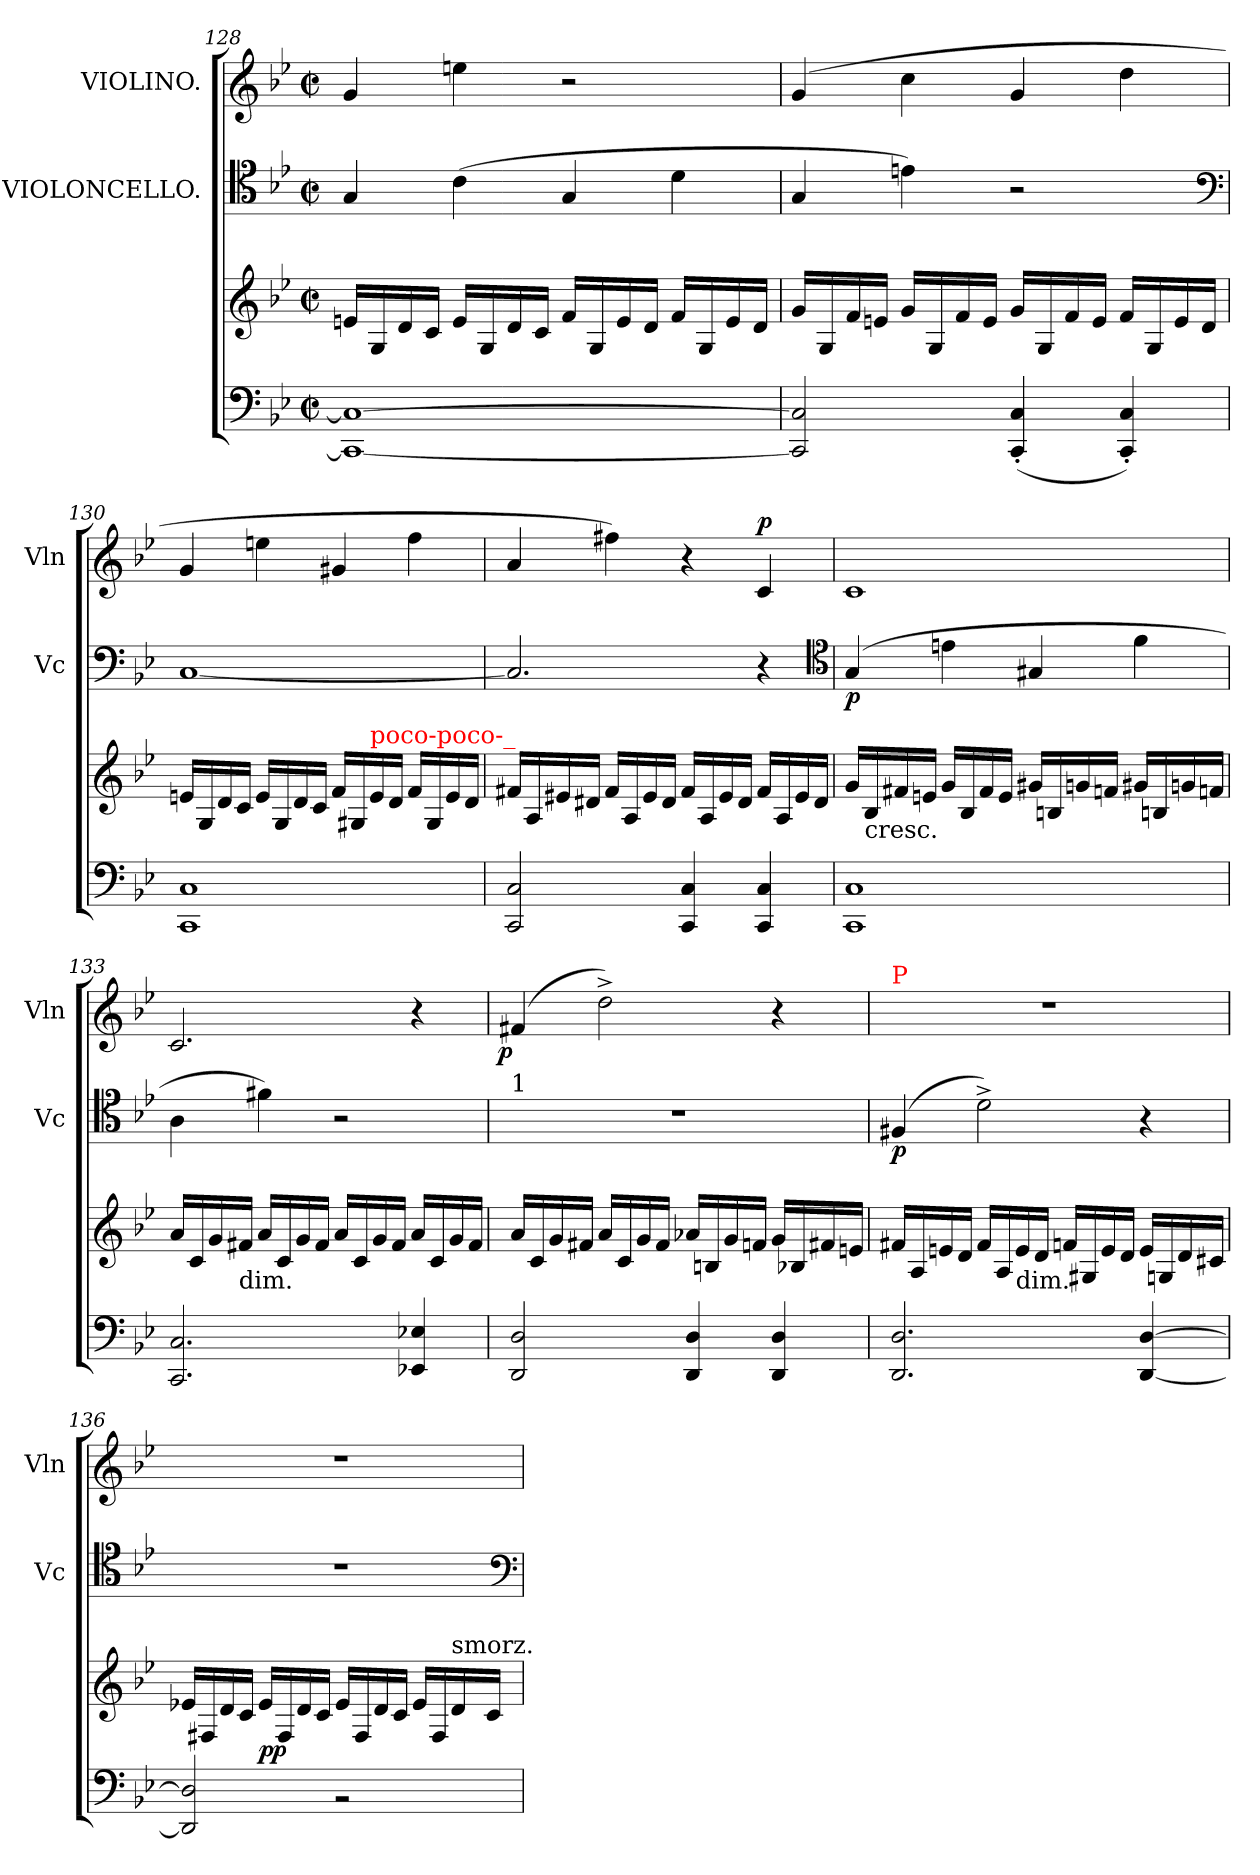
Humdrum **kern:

**kern	**kern	**dynam	**kern	**dynam	**kern	**dynam
*part3	*part3	*part3	*part2	*part2	*part1	*part1
*staff4	*staff3	*staff3/4	*staff2	*staff2	*staff1	*staff1
*	*	*	*I"VIOLONCELLO.	*	*I"VIOLINO.	*
*	*	*	*I'Vc	*	*I'Vln	*
*clefF4	*clefG2	*	*clefC4	*	*clefG2	*
*k[b-e-]	*k[b-e-]	*	*k[b-e-]	*	*k[b-e-]	*
*g:	*g:	*	*g:	*	*g:	*
*M2/2	*M2/2	*	*M2/2	*	*M2/2	*
*met(c|)	*met(c|)	*	*met(c|)	*	*met(c|)	*
=128	=128	=128	=128	=128	=128	=128
1C_ 1CC_	16enLL	.	4G	.	4g	.
.	16G	.	.	.	.	.
.	16d	.	.	.	.	.
.	16cJJ	.	.	.	.	.
.	16eLL	.	(>4c	.	4een	.
.	16G	.	.	.	.	.
.	16d	.	.	.	.	.
.	16cJJ	.	.	.	.	.
.	16fLL	.	4G	.	2r	.
.	16G	.	.	.	.	.
.	16e	.	.	.	.	.
.	16dJJ	.	.	.	.	.
.	16fLL	.	4d	.	.	.
.	16G	.	.	.	.	.
.	16e	.	.	.	.	.
.	16dJJ	.	.	.	.	.
=129	=129	=129	=129	=129	=129	=129
2C] 2CC]	16gLL	.	4G	.	(>4g	.
.	16G	.	.	.	.	.
.	16f	.	.	.	.	.
.	16enJJ	.	.	.	.	.
.	16gLL	.	4en)	.	4cc	.
.	16G	.	.	.	.	.
.	16f	.	.	.	.	.
.	16eJJ	.	.	.	.	.
(<4C' 4CC'	16gLL	.	2r	.	4g	.
.	16G	.	.	.	.	.
.	16f	.	.	.	.	.
.	16eJJ	.	.	.	.	.
4C' 4CC')	16fLL	.	.	.	4dd	.
.	16G	.	.	.	.	.
.	16e	.	.	.	.	.
.	16dJJ	.	.	.	.	.
*	*	*	*clefF4	*	*	*
=130	=130	=130	=130	=130	=130	=130
1C 1CC	16enLL	.	[1C	.	4g	.
.	16G	.	.	.	.	.
.	16d	.	.	.	.	.
.	16cJJ	.	.	.	.	.
.	16eLL	.	.	.	4een	.
.	16G	.	.	.	.	.
.	16d	.	.	.	.	.
.	16cJJ	.	.	.	.	.
.	16fLL	.	.	.	4g#X	.
.	16G#X	.	.	.	.	.
!	!LO:TX:a:color=red:t=poco-poco-_	!	!	!	!	!
.	16e	.	.	.	.	.
.	16dJJ	.	.	.	.	.
.	16fLL	.	.	.	4ff	.
.	16G#	.	.	.	.	.
.	16e	.	.	.	.	.
.	16dJJ	.	.	.	.	.
=131	=131	=131	=131	=131	=131	=131
2C 2CC	16f#XLL	.	2.C]	.	4a	.
.	16A	.	.	.	.	.
.	16e#X	.	.	.	.	.
.	16d#XJJ	.	.	.	.	.
.	16f#LL	.	.	.	4ff#X)	.
.	16A	.	.	.	.	.
.	16e#	.	.	.	.	.
.	16d#JJ	.	.	.	.	.
4C 4CC	16f#LL	.	.	.	4r	.
.	16A	.	.	.	.	.
.	16e#	.	.	.	.	.
.	16d#JJ	.	.	.	.	.
!	!	!	!	!	!	!LO:DY:a
4C 4CC	16f#LL	.	4r	.	4c	p
.	16A	.	.	.	.	.
.	16e#	.	.	.	.	.
.	16d#JJ	.	.	.	.	.
*	*	*	*clefC4	*	*	*
=132	=132	=132	=132	=132	=132	=132
1C 1CC	16gLL	.	(>4G	p	1c	.
!	!LO:TX:c:t=cresc.	!	!	!	!	!
.	16B-	.	.	.	.	.
.	16f#X	.	.	.	.	.
.	16enJJ	.	.	.	.	.
.	16gLL	.	4en	.	.	.
.	16B-	.	.	.	.	.
.	16f#	.	.	.	.	.
.	16eJJ	.	.	.	.	.
.	16g#XLL	.	4G#X	.	.	.
.	16Bn	.	.	.	.	.
.	16gn	.	.	.	.	.
.	16fnJJ	.	.	.	.	.
.	16g#XLL	.	4f	.	.	.
.	16Bn	.	.	.	.	.
.	16gn	.	.	.	.	.
.	16fnJJ	.	.	.	.	.
=133	=133	=133	=133	=133	=133	=133
2.C 2.CC	16aLL	.	4A	.	2.c	.
.	16c	.	.	.	.	.
.	16g	.	.	.	.	.
!	!LO:TX:c:t=dim.	!	!	!	!	!
.	16f#XJJ	.	.	.	.	.
.	16aLL	.	4f#X)	.	.	.
.	16c	.	.	.	.	.
.	16g	.	.	.	.	.
.	16f#JJ	.	.	.	.	.
.	16aLL	.	2r	.	.	.
.	16c	.	.	.	.	.
.	16g	.	.	.	.	.
.	16f#JJ	.	.	.	.	.
4E-X 4EE-X	16aLL	.	.	.	4r	.
.	16c	.	.	.	.	.
.	16g	.	.	.	.	.
.	16f#JJ	.	.	.	.	.
=134	=134	=134	=134	=134	=134	=134
!	!	!	!LO:TX:a:t=1	!	!	!
!	!	!	!	!	!	!LO:DY:rj
2D 2DD	16aLL	.	1rc	.	(>4f#X	p
.	16c	.	.	.	.	.
.	16g	.	.	.	.	.
.	16f#XJJ	.	.	.	.	.
.	16aLL	.	.	.	2dd^<)	.
.	16c	.	.	.	.	.
.	16g	.	.	.	.	.
.	16f#JJ	.	.	.	.	.
4D 4DD	16a-XLL	.	.	.	.	.
.	16Bn	.	.	.	.	.
.	16g	.	.	.	.	.
.	16fnJJ	.	.	.	.	.
4D 4DD	16gLL	.	.	.	4r	.
.	16B-X	.	.	.	.	.
.	16f#X	.	.	.	.	.
.	16enJJ	.	.	.	.	.
=135	=135	=135	=135	=135	=135	=135
!	!	!	!	!	!LO:TX:a:color=red:t=P	!
2.D 2.DD	16f#XLL	.	(>4F#X	p	1rdd	.
.	16A	.	.	.	.	.
.	16en	.	.	.	.	.
.	16dJJ	.	.	.	.	.
.	16f#LL	.	2d^<)	.	.	.
.	16A	.	.	.	.	.
!	!LO:TX:c:t=dim.	!	!	!	!	!
.	16e	.	.	.	.	.
.	16dJJ	.	.	.	.	.
.	16fnLL	.	.	.	.	.
.	16G#X	.	.	.	.	.
.	16e	.	.	.	.	.
.	16dJJ	.	.	.	.	.
[4D [4DD	16eLL	.	4r	.	.	.
.	16Gn	.	.	.	.	.
.	16d	.	.	.	.	.
.	16c#XJJ	.	.	.	.	.
=136	=136	=136	=136	=136	=136	=136
2D] 2DD]	16e-XLL	.	1rc	.	1rdd	.
.	16F#X	.	.	.	.	.
.	16d	.	.	.	.	.
.	16cJJ	.	.	.	.	.
.	16e-LL	pp	.	.	.	.
.	16F#	.	.	.	.	.
.	16d	.	.	.	.	.
.	16cJJ	.	.	.	.	.
2rBB	16e-LL	.	.	.	.	.
.	16F#	.	.	.	.	.
.	16d	.	.	.	.	.
.	16cJJ	.	.	.	.	.
.	16e-LL	.	.	.	.	.
.	16F#	.	.	.	.	.
!	!LO:TX:a:t=smorz.	!	!	!	!	!
.	16d	.	.	.	.	.
.	16cJJ	.	.	.	.	.
*	*	*	*clefF4	*	*	*
=	=	=	=	=	=	=
*-	*-	*-	*-	*-	*-	*-
